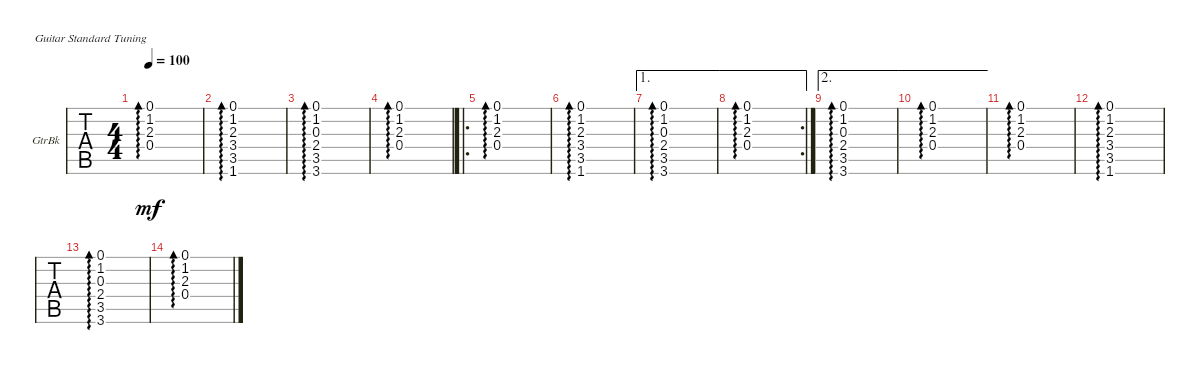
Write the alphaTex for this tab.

\defaultSystemsLayout 4
\bracketExtendMode groupsimilarinstruments
\firstSystemTrackNameOrientation horizontal
\otherSystemsTrackNameOrientation horizontal
\track ("GtrBk" "GtrBk") {instrument acousticguitarsteel}
\staff {tabs}
\tuning (E4 B3 G3 D3 A2 E2)
\ts (4 4)
\tempo 100
\clef g2
\ks c
(0.1 1.2 2.3 0.4).1{ad 0 dy mf instrument acousticguitarsteel} |
(0.1 1.2 2.3 3.4 3.5 1.6).1{ad 0} |
(0.1 1.2 0.3 2.4 3.5 3.6).1{ad 0} |
(0.1 1.2 2.3 0.4).1{ad 0} |
\ro
(0.1 1.2 2.3 0.4).1{ad 0} |
(0.1 1.2 2.3 3.4 3.5 1.6).1{ad 0} |
\ae 1
(0.1 1.2 0.3 2.4 3.5 3.6).1{ad 0} |
\ae 1
\rc 2
(0.1 1.2 2.3 0.4).1{ad 0} |
\ae 2
(0.1 1.2 0.3 2.4 3.5 3.6).1{ad 0} |
\ae 2
(0.1 1.2 2.3 0.4).1{ad 0} |
(0.1 1.2 2.3 0.4).1{ad 0} |
(0.1 1.2 2.3 3.4 3.5 1.6).1{ad 0} |
(0.1 1.2 0.3 2.4 3.5 3.6).1{ad 0} |
(0.1 1.2 2.3 0.4).1{ad 0}
